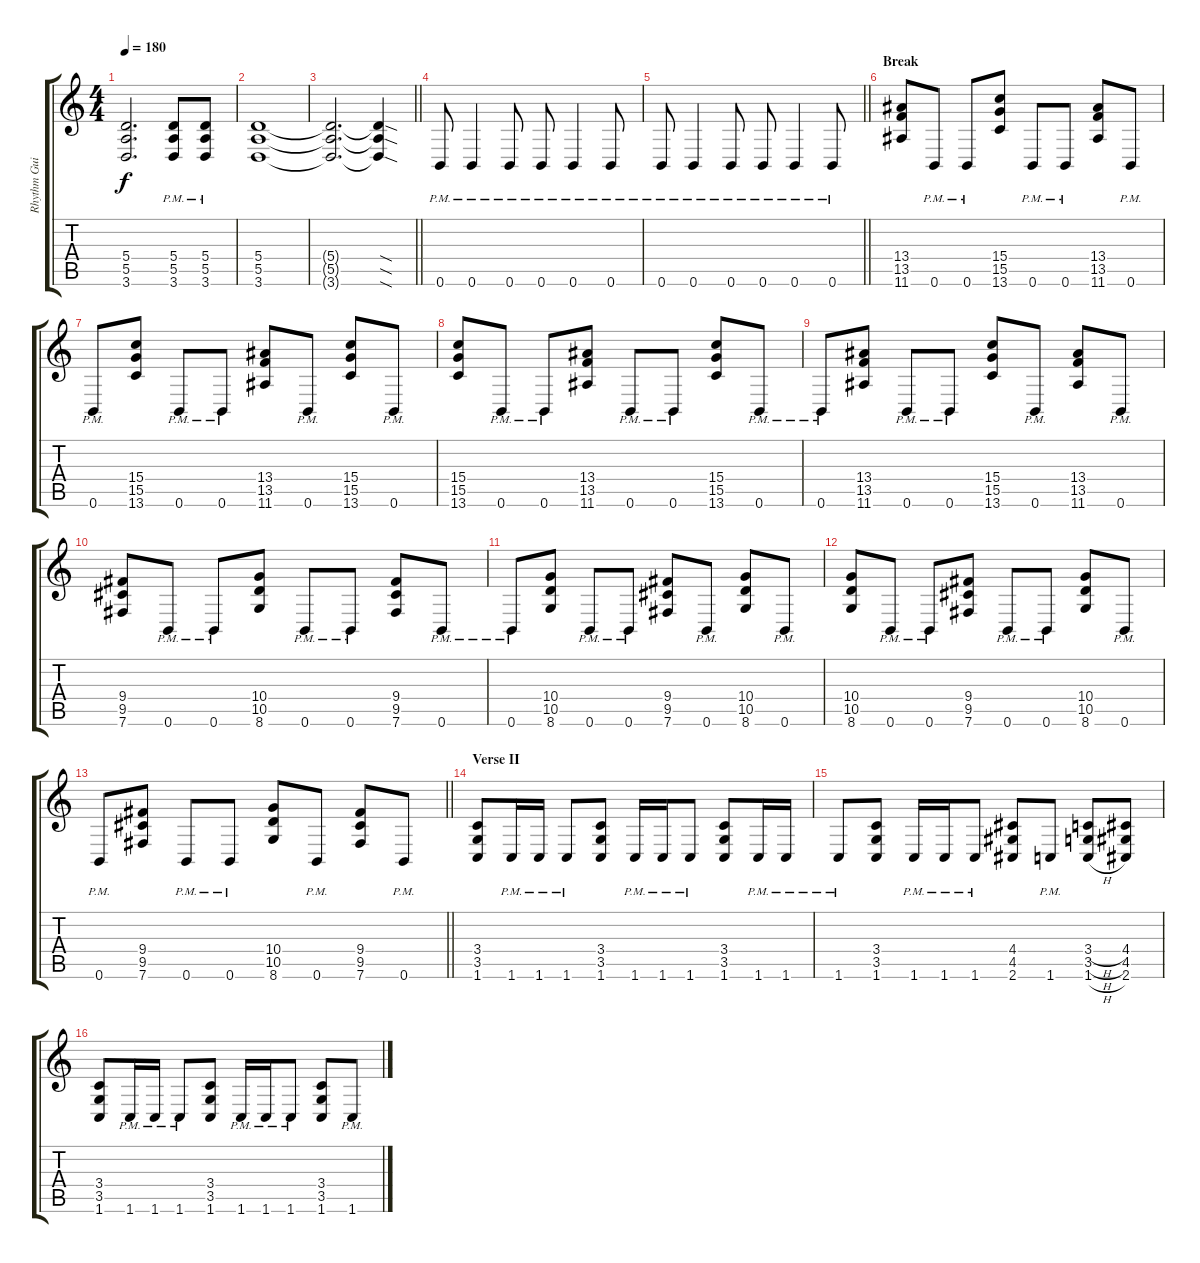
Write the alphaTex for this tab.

\track ("Rhythm Guitar" "Rhythm Gui") {instrument distortionguitar}
\staff {score tabs}
\tuning (B3 Gb3 D3 A2 E2 B1) {hide}
\ts (4 4)
\tempo 180
\clef g2
\ks c
(5.4{t} 5.5{t} 3.6{t}).2{d dy f} (5.4{pm} 5.5{pm} 3.6{pm}).8 (5.4{pm} 5.5{pm} 3.6{pm}).8 |
(5.4 5.5 3.6).1 |
\barLineRight lightlight
(5.4{t} 5.5{t} 3.6{t}).2{d} (5.4{sod t} 5.5{sod t} 3.6{sod t}).4 |
0.6{pm}.8{instrument distortionguitar} 0.6{pm}.4 0.6{pm}.8 0.6{pm}.8 0.6{pm}.4 0.6{pm}.8 |
\barLineRight lightlight
0.6{pm}.8 0.6{pm}.4 0.6{pm}.8 0.6{pm}.8 0.6{pm}.4 0.6{pm}.8 |
\section ("" "Break")
(13.4 13.5 11.6).8 0.6{pm}.8 0.6{pm}.8 (15.4 15.5 13.6).8 0.6{pm}.8 0.6{pm}.8 (13.4 13.5 11.6).8 0.6{pm}.8 |
0.6{pm}.8 (15.4 15.5 13.6).8 0.6{pm}.8 0.6{pm}.8 (13.4 13.5 11.6).8 0.6{pm}.8 (15.4 15.5 13.6).8 0.6{pm}.8 |
(15.4 15.5 13.6).8 0.6{pm}.8 0.6{pm}.8 (13.4 13.5 11.6).8 0.6{pm}.8 0.6{pm}.8 (15.4 15.5 13.6).8 0.6{pm}.8 |
0.6{pm}.8 (13.4 13.5 11.6).8 0.6{pm}.8 0.6{pm}.8 (15.4 15.5 13.6).8 0.6{pm}.8 (13.4 13.5 11.6).8 0.6{pm}.8 |
(9.4 9.5 7.6).8 0.6{pm}.8 0.6{pm}.8 (10.4 10.5 8.6).8 0.6{pm}.8 0.6{pm}.8 (9.4 9.5 7.6).8 0.6{pm}.8 |
0.6{pm}.8 (10.4 10.5 8.6).8 0.6{pm}.8 0.6{pm}.8 (9.4 9.5 7.6).8 0.6{pm}.8 (10.4 10.5 8.6).8 0.6{pm}.8 |
(10.4 10.5 8.6).8 0.6{pm}.8 0.6{pm}.8 (9.4 9.5 7.6).8 0.6{pm}.8 0.6{pm}.8 (10.4 10.5 8.6).8 0.6{pm}.8 |
\barLineRight lightlight
0.6{pm}.8 (9.4 9.5 7.6).8 0.6{pm}.8 0.6{pm}.8 (10.4 10.5 8.6).8 0.6{pm}.8 (9.4 9.5 7.6).8 0.6{pm}.8 |
\section ("" "Verse II")
(3.4 3.5 1.6).8 1.6{pm}.16 1.6{pm}.16 1.6{pm}.8 (3.4 3.5 1.6).8 1.6{pm}.16 1.6{pm}.16 1.6{pm}.8 (3.4 3.5 1.6).8 1.6{pm}.16 1.6{pm}.16 |
1.6{pm}.8 (3.4 3.5 1.6).8 1.6{pm}.16 1.6{pm}.16 1.6{pm}.8 (4.4 4.5 2.6).8 1.6{pm}.8 (3.4{h} 3.5{h} 1.6{h}).8 (4.4 4.5 2.6).8 |
(3.4 3.5 1.6).8 1.6{pm}.16 1.6{pm}.16 1.6{pm}.8 (3.4 3.5 1.6).8 1.6{pm}.16 1.6{pm}.16 1.6{pm}.8 (3.4 3.5 1.6).8 1.6{pm}.8
